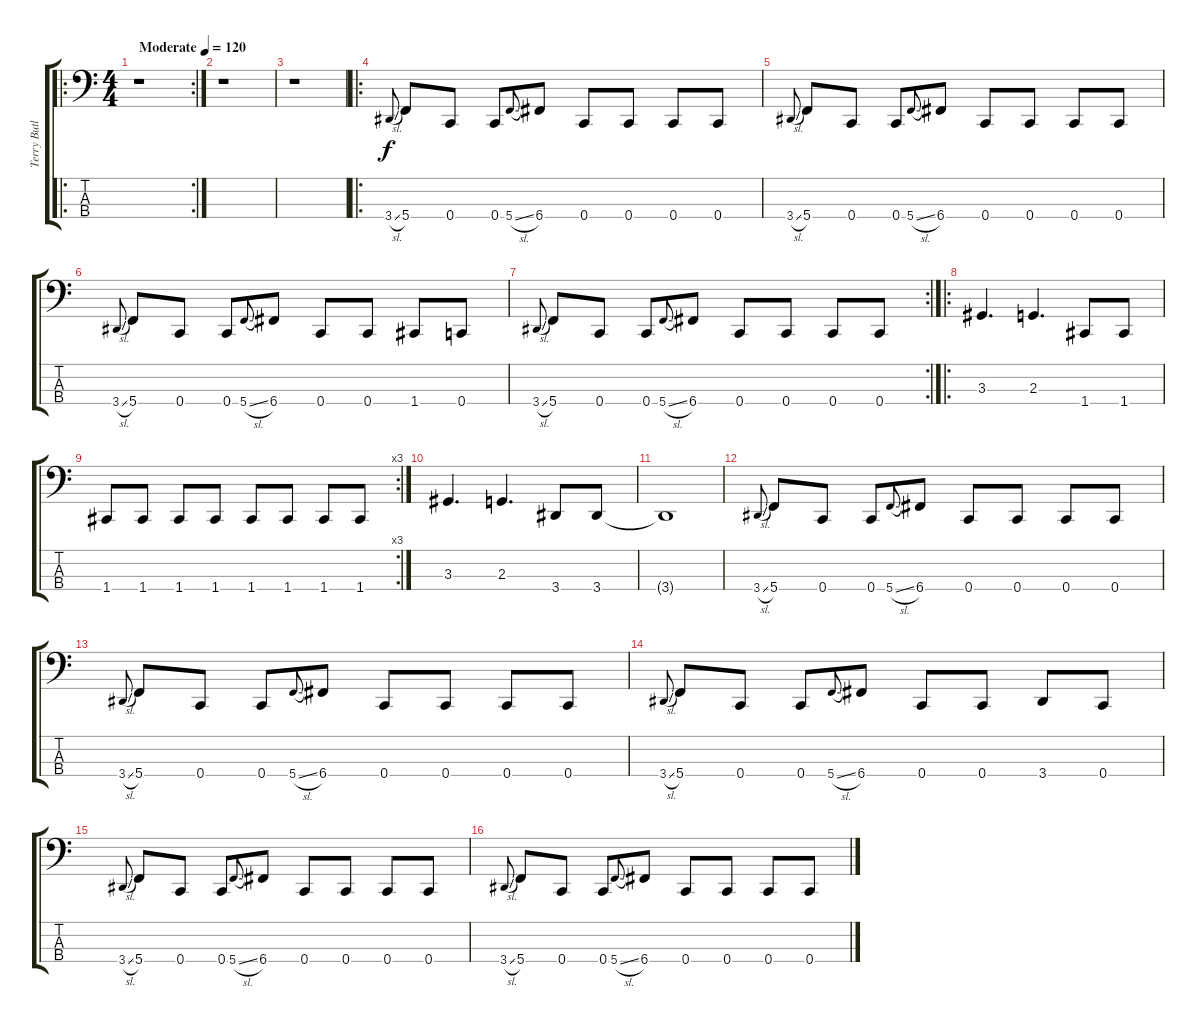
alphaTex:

\track ("Terry Butler" "Terry Butl") {instrument electricbassfinger}
\staff {score tabs}
\tuning (Eb2 Bb1 F1 C1) {hide}
\ro
\rc 2
\ts (4 4)
\tempo (120 "Moderate")
\clef f4
\ks c
r.1{dy f instrument electricbassfinger} |
r.1 |
r.1 |
\ro
3.4{sl}.8{gr onbeat} 5.4.8 0.4.8 0.4.8 5.4{sl}.8{gr onbeat} 6.4.8 0.4.8 0.4.8 0.4.8 0.4.8 |
3.4{sl}.8{gr onbeat} 5.4.8 0.4.8 0.4.8 5.4{sl}.8{gr onbeat} 6.4.8 0.4.8 0.4.8 0.4.8 0.4.8 |
3.4{sl}.8{gr onbeat} 5.4.8 0.4.8 0.4.8 5.4{sl}.8{gr onbeat} 6.4.8 0.4.8 0.4.8 1.4.8 0.4.8 |
\rc 2
3.4{sl}.8{gr onbeat} 5.4.8 0.4.8 0.4.8 5.4{sl}.8{gr onbeat} 6.4.8 0.4.8 0.4.8 0.4.8 0.4.8 |
\ro
3.3.4{d} 2.3.4{d} 1.4.8 1.4.8 |
\rc 3
1.4.8 1.4.8 1.4.8 1.4.8 1.4.8 1.4.8 1.4.8 1.4.8 |
3.3.4{d} 2.3.4{d} 3.4.8 3.4.8 |
3.4{t}.1 |
3.4{sl}.8{gr onbeat} 5.4.8 0.4.8 0.4.8 5.4{sl}.8{gr onbeat} 6.4.8 0.4.8 0.4.8 0.4.8 0.4.8 |
3.4{sl}.8{gr onbeat} 5.4.8 0.4.8 0.4.8 5.4{sl}.8{gr onbeat} 6.4.8 0.4.8 0.4.8 0.4.8 0.4.8 |
3.4{sl}.8{gr onbeat} 5.4.8 0.4.8 0.4.8 5.4{sl}.8{gr onbeat} 6.4.8 0.4.8 0.4.8 3.4.8 0.4.8 |
3.4{sl}.8{gr onbeat} 5.4.8 0.4.8 0.4.8 5.4{sl}.8{gr onbeat} 6.4.8 0.4.8 0.4.8 0.4.8 0.4.8 |
3.4{sl}.8{gr onbeat} 5.4.8 0.4.8 0.4.8 5.4{sl}.8{gr onbeat} 6.4.8 0.4.8 0.4.8 0.4.8 0.4.8
